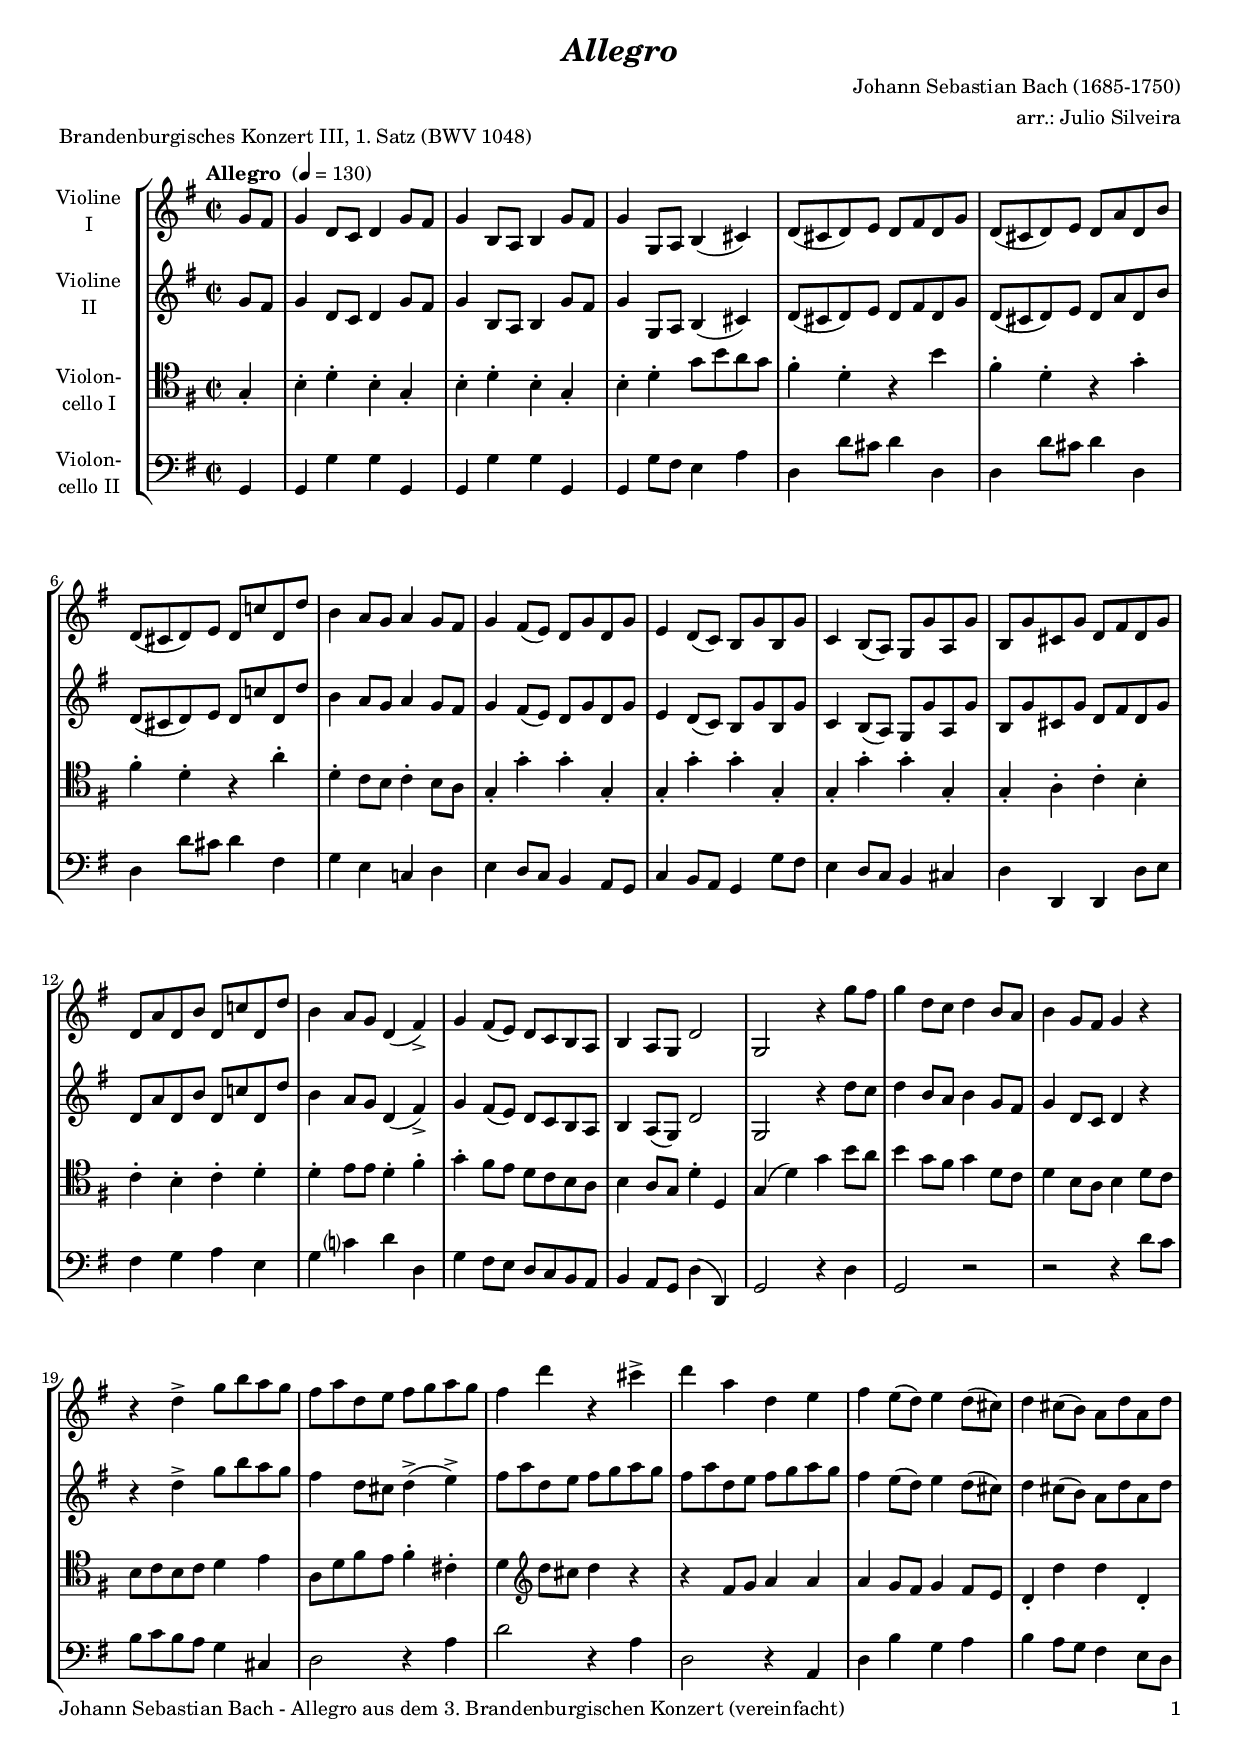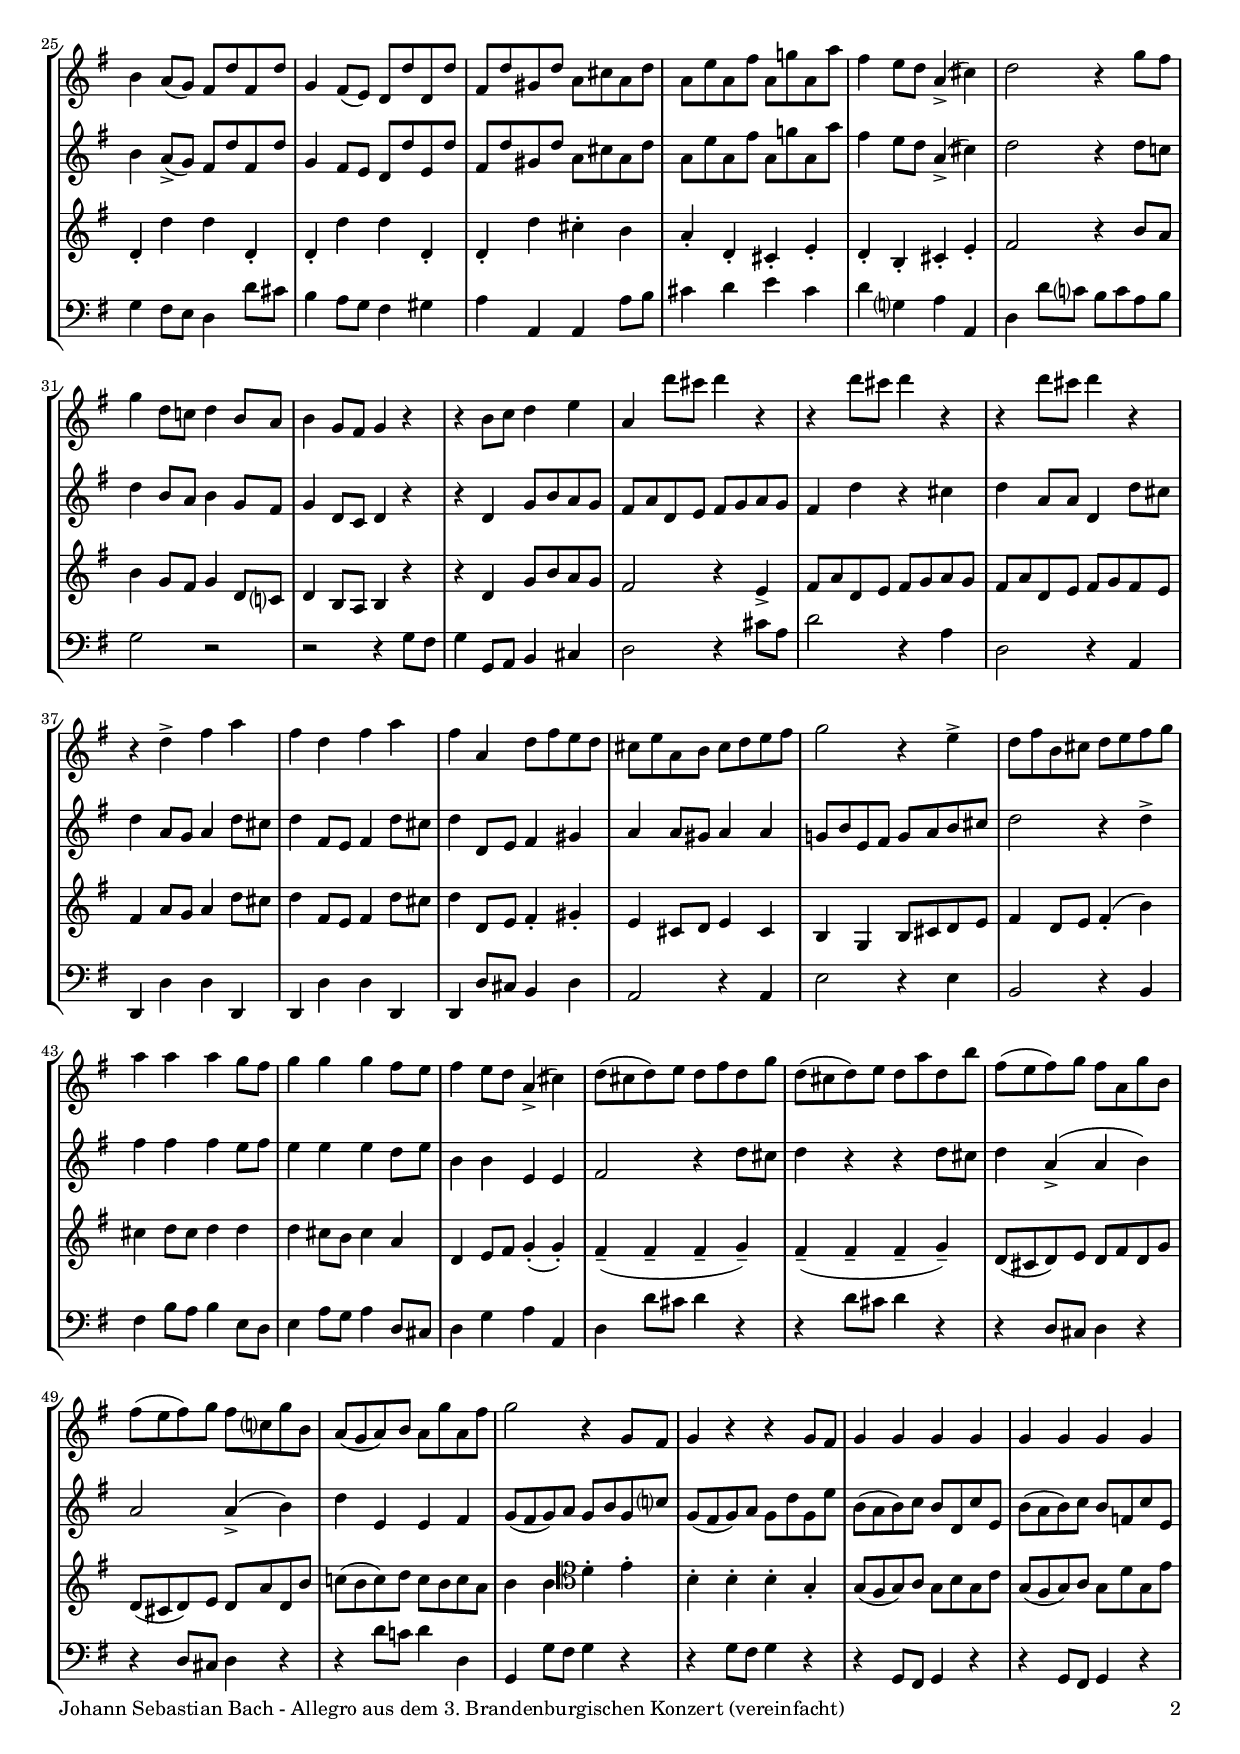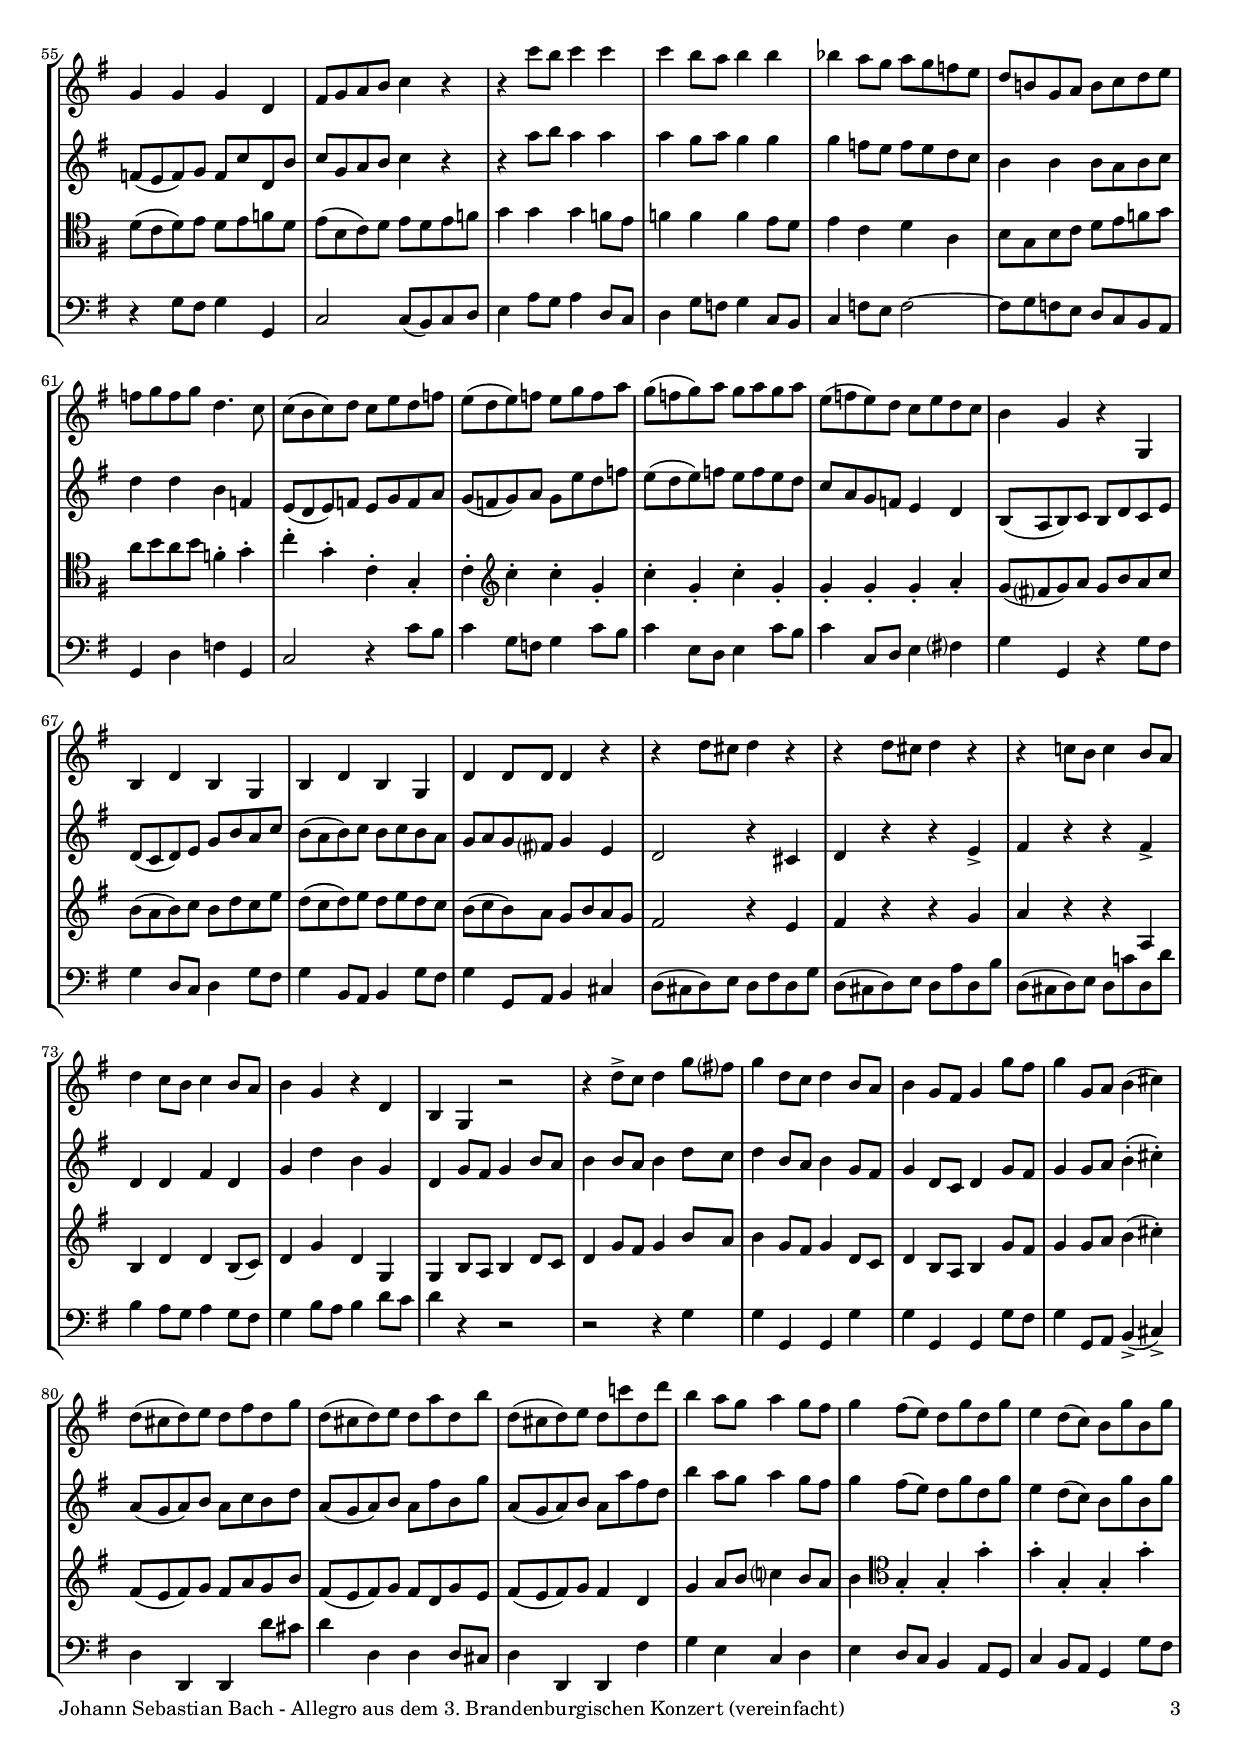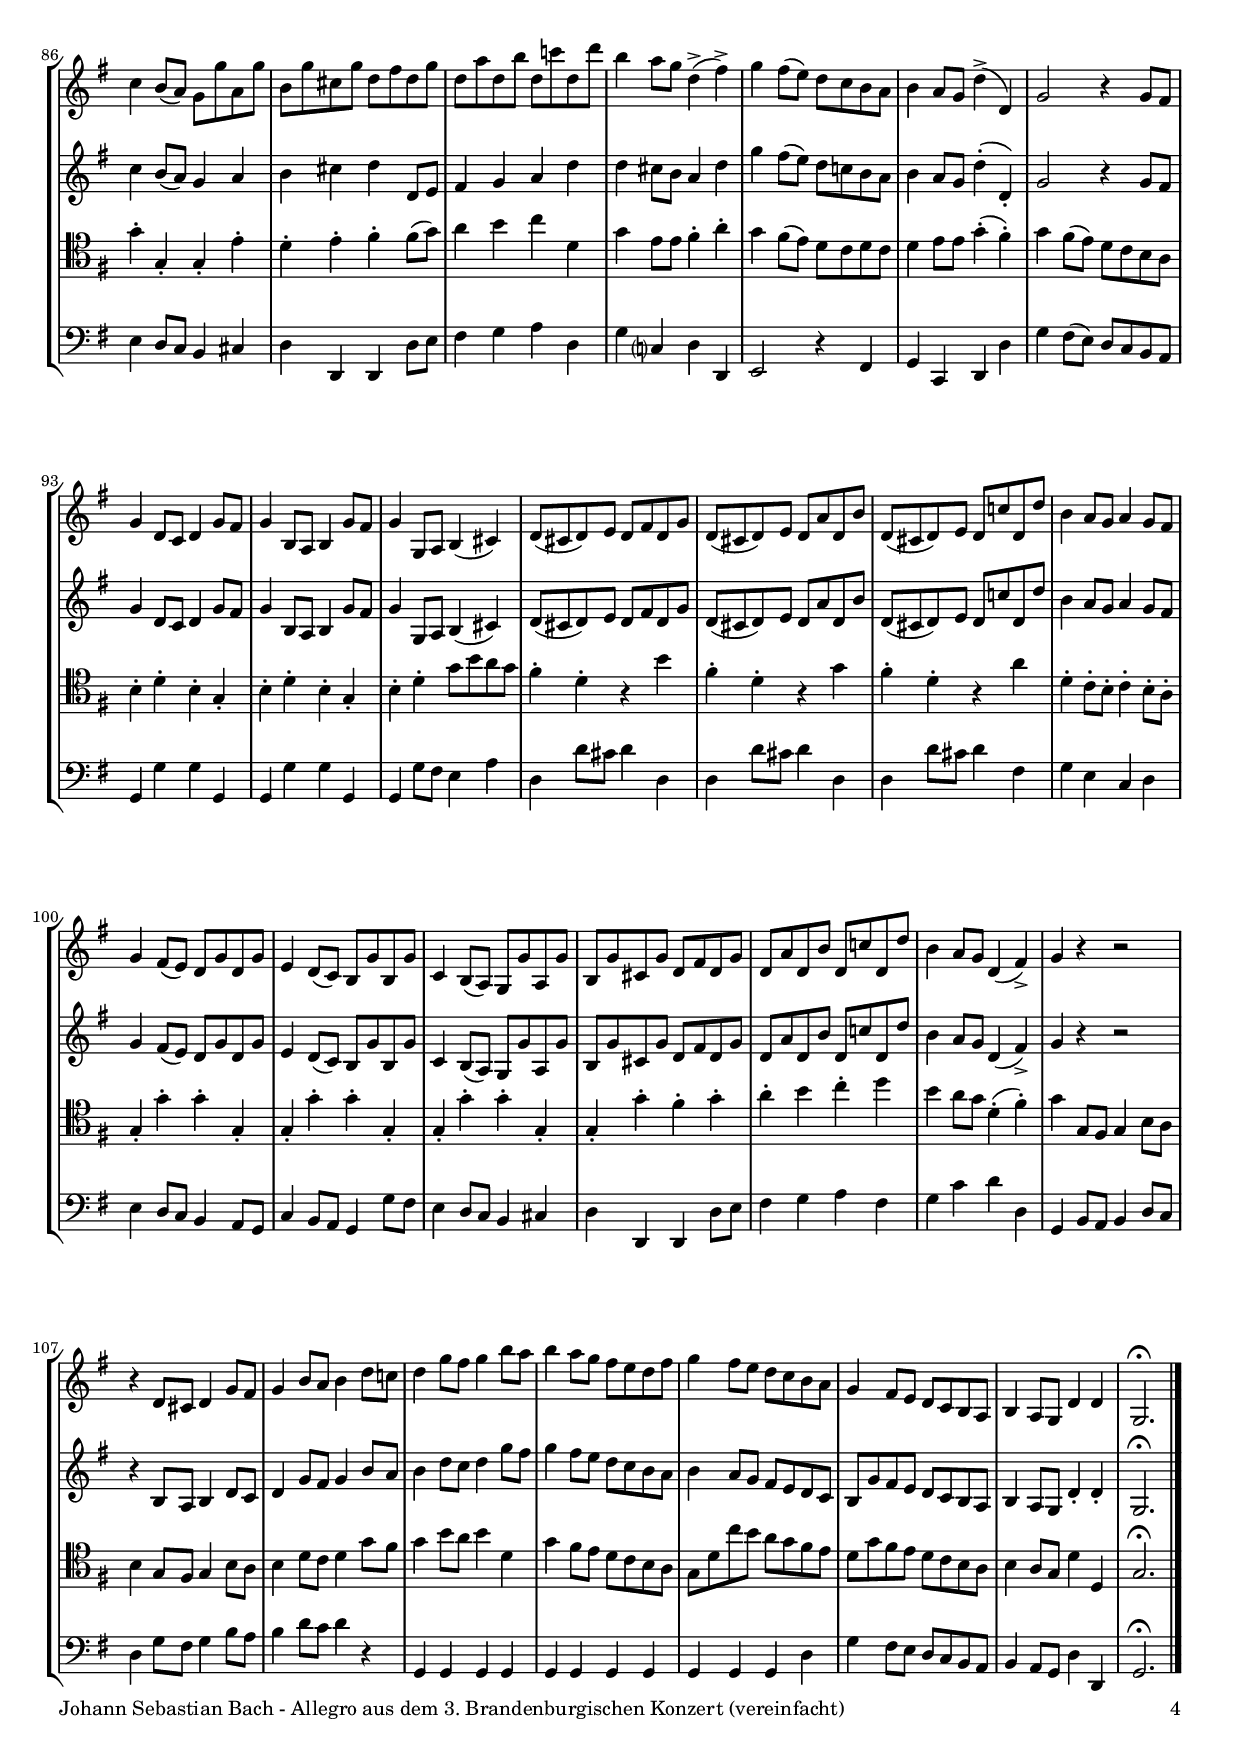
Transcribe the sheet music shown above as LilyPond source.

\version "2.24.1"
\include "deutsch.ly"

#(set-global-staff-size 17.25)

\header {
  title     = \markup \bold \italic "Allegro"
  composer  = "Johann Sebastian Bach (1685-1750)"
  arranger  = "arr.: Julio Silveira"
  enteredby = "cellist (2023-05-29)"
  piece     = "Brandenburgisches Konzert III, 1. Satz (BWV 1048)"
}

voiceconsts = {
  \key g \major
  \time 2/2
  \clef "treble"
%  \numericTimeSignature
  \compressEmptyMeasures
  % Set default beaming for all staves
%  \set Timing.beamExceptions = #'()
%  \set Timing.baseMoment     = #(ly:make-moment 1 4)
%  \set Timing.beatStructure  = #'(1 1 1)
  \tempo "Allegro " 4=130
}

mist = "string ensemble 1"
mivl = "violin"
miba = "cello"
mipz = "pizzicato strings"

dcaf = \mark \markup \box \italic "D.C. al Fine"
fine = \mark \markup \box \italic "Fine"

va = \relative c'' {
  \voiceconsts

  \partial 4 g8 fis
  g4 d8 c d4 g8 fis
  g4 h,8 a h4 g'8 fis
  g4 g,8 a h4( cis)
  d8( cis d) e d fis d g

  d( cis d) e d a' d, h'
  d,( cis d) e d c'! d, d'
  h4 a8 g a4 g8 fis
  g4 fis8( e) d g d g
  e4 d8( c) h g' h, g'

  c,4 h8( a) g g' a, g'
  h, g' cis, g' d fis d g
  d a' d, h' d, c'! d, d'
  h4 a8 g d4( fis)->
  g fis8( e) d c h a

  h4 a8 g d'2
  g, r4 g''8 fis
  g4 d8 c d4 h8 a
  h4 g8 fis g4 r
  r d'-> g8 h a g
  fis a d, e fis g a g

  fis4 d' r cis->
  d a d, e
  fis e8( d) e4 d8( cis)
  d4 cis8( h) a d a d
  h4 a8( g) fis d' fis, d'
  g,4 fis8( e) d d' d, d'

  fis, d' gis, d' a cis a d
  a e' a, fis' a, g'! a, a'
  fis4 e8 d a4(-> cis)
  d2 r4 g8 fis
  g4 d8 c! d4 h8 a
  h4 g8 fis g4 r

  r h8 c d4 e
  a, d'8 cis d4 r
  r d8 cis d4 r
  r d8 cis d4 r
  r d,-> fis a
  fis d fis a

  fis a, d8 fis e d
  cis e a, h cis d e fis
  g2 r4 e->
  d8 fis h, cis d e fis g
  a4 a a g8 fis
  g4 g g fis8 e

  fis4 e8 d a4(-> cis)
  d8( cis d) e d fis d g
  d( cis d) e d a' d, h'
  fis( e fis) g fis a, g' h,
  fis'( e fis) g fis c? g' h,

  a( g a) h a g' a, fis'
  g2 r4 g,8 fis
  g4 r r g8 fis
  g4 g g g
  g g g g
  g g g d
  fis8 g a h c4 r

  r c'8 h c4 c
  c h8 a h4 h
  b a8 g a g f e
  d h! g a h c d e
  f g f g d4. c8

  c( h c) d c e d f
  e( d e) f e g f a
  g( f g) a g a g a
  e( f e) d c e d c
  h4 g r g,

  h d h g
  h d h g
  d' d8 d d4 r
  r d'8 cis d4 r
  r d8 cis d4 r
  r c!8 h c4 h 8 a
  d4 c8 h c4 h8 a

  h4 g r d
  h g r2
  r4 d''8-> c d4 g8 fis?
  g4 d8 c d4 h8 a
  h4 g8 fis g4 g'8 fis
  g4 g,8 a h4( cis)

  d8( cis d) e d fis d g
  d( cis d) e d a' d, h'
  d,( cis d) e d c'! d, d'
  h4 a8 g a4 g8 fis
  g4 fis8( e) d g d g

  e4 d8( c) h g' h, g'
  c,4 h8( a) g g' a, g'
  h, g' cis, g' d fis d g
  d a' d, h' d, c'! d, d'
  h4 a8 g d4(-> fis)->

  g fis8( e) d c h a
  h4 a8 g d'4(-> d,)
  g2 r4 g8 fis
  g4 d8 c d4 g8 fis
  g4 h,8 a h4 g'8 fis
  g4 g,8 a h4( cis)
  d8( cis d) e d fis d g
  d( cis d) e d a' d, h'
  d,( cis d) e d c'! d, d'
  h4 a8 g a4 g8 fis
  g4 fis8( e) d g d g

  e4 d8( c) h g' h, g'
  c,4 h8( a) g g' a, g'
  h, g' cis, g' d fis d g
  d a' d, h' d, c'! d, d'
  h4 a8 g d4( fis)->
  g r r2

  r4 d8 cis d4 g8 fis
  g4 h8 a h4 d8 c!
  d4 g8 fis g4 h8 a
  h4 a8 g fis e d fis
  g4 fis8 e d c h a

  g4 fis8 e d c h a
  h4 a8 g d'4 d
  \partial 2. g,2.\fermata \bar "|."
}

vb = \relative c'' {
  \voiceconsts

  \partial 4 g8 fis
  g4 d8 c d4 g8 fis
  g4 h,8 a h4 g'8 fis
  g4 g,8 a h4( cis)
  d8( cis d) e d fis d g

  d( cis d) e d a' d, h'
  d,( cis d) e d c'! d, d'
  h4 a8 g a4 g8 fis
  g4 fis8( e) d g d g
  e4 d8( c) h g' h, g'

  c,4 h8( a) g g' a, g'
  h, g' cis, g' d fis d g
  d a' d, h' d, c'! d, d'
  h4 a8 g d4( fis)->
  g fis8( e) d c h a

  h4 a8( g) d'2
  g,2 r4 d''8 c
  d4 h8 a h4 g8 fis
  g4 d8 c d4 r
  r d'-> g8 h a g
  fis4 d8 cis d4(-> e)->

  fis8 a d, e fis g a g
  fis a d, e fis g a g
  fis4 e8( d) e4 d8( cis)
  d4 cis8( h) a d a d
  h4 a8(-> g) fis d' fis, d'

  g,4 fis8 e d d' e, d'
  fis, d' gis, d' a cis a d
  a e' a, fis' a, g'! a, a'
  fis4 e8 d a4(-> cis)
  d2 r4 d8 c!
  d4 h8 a h4 g8 fis

  g4 d8 c d4 r
  r d g8 h a g
  fis a d, e fis g a g
  fis4 d' r cis
  d a8 a d,4 d'8 cis
  d4 a8 g a4 d8 cis

  d4 fis,8 e fis4 d'8 cis
  d4 d,8 e fis4 gis
  a a8 gis a4 a
  g!8 h e, fis g a h cis
  d2 r4 d->
  fis fis fis e8 fis

  e4 e e d8 e
  h4 h e, e
  fis2 r4 d'8 cis
  d4 r r d8 cis
  d4 a(-> a h)
  a2 a4(-> h)
  d e, e fis

  g8( fis g) a g h g c?
  g( fis g) a g d' g, e'
  h( a h) c h d, c' e,
  h'( a h) c h f c' e,
  f( e f) g f c' d, h'

  c g a h c4 r
  r a'8 h a4 a
  a g8 a g4 g
  g f8 e f e d c
  h4 h h8 a h c
  d4 d h f

  e8( d e) f e g f a
  g( f g) a g e' d f
  e( d e) f e f e d
  c a g f e4 d
  h8( a h) c h d c e

  d( c d) e g h a c
  h( a h) c h c h a
  g a g fis? g4 e
  d2 r4 cis
  d r r e->
  fis r r fis->
  d d fis d

  g d' h g
  d g8 fis g4 h8 a
  h4 h8 a h4 d8 c
  d4 h8 a h4 g8 fis
  g4 d8 c d4 g8 fis
  g4 g8 a h4(-. cis)-.

  a8( g a) h a c h d
  a( g a) h a fis' h, g'
  a,( g a) h a a' fis d
  h'4 a8 g a4 g8 fis
  g4 fis8( e) d g d g

  e4 d8( c) h g' h, g'
  c,4 h8( a) g4 a
  h cis d d,8 e
  fis4 g a d
  d cis8 h a4 d
  g fis8( e) d c! h a

  h4 a8 g d'4(-. d,)-.
  g2 r4 g8 fis
  g4 d8 c d4 g8 fis
  g4 h,8 a h4 g'8 fis
  g4 g,8 a h4( cis)
  d8( cis d) e d fis d g

  d( cis d) e d a' d, h'
  d,( cis d) e d c'! d, d'
  h4 a8 g a4 g8 fis
  g4 fis8( e) d g d g
  e4 d8( c) h g' h, g'

  c,4 h8( a) g g' a, g'
  h, g' cis, g' d fis d g
  d a' d, h' d, c'! d, d'
  h4 a8 g d4( fis)->
  g r r2
  r4 h,8 a h4 d8 c

  d4 g8 fis g4 h8 a
  h4 d8 c d4 g8 fis
  g4 fis8 e d c h a
  h4 a8 g fis e d c
  h g' fis e d c h a
  h4 a8 g d'4-. d-.
  \partial 2. g,2.\fermata \bar "|."
}

vc = \relative c' {
  \voiceconsts
  \clef "tenor"
  
  \partial 4 g4-.
  h-. d-. h-. g-.
  h-. d-. h-. g-.
  h-. d-. g8 h a g
  fis4-. d-. r h'
  fis-. d-. r g-.
  fis-. d-. r a'-.

  d,-. c8 h c4-. h8 a
  g4-. g'-. g-. g,-.
  g-. g'-. g-. g,-.
  g-. g'-. g-. g,-.
  g-. a-. c-. h-.
  c-. h-. c-. d-.
  d-. e8 e d4-. fis-.

  g-. fis8 e d c h a
  h4 a8 g d'4-. d,
  g( d') g h8 a
  h4 g8 fis g4 d8 c
  d4 h8 a h4 d8 c
  h c h c d4 e

  a,8 d fis e fis4-. cis-.
  d \clef "treble" d'8 cis d4 r
  r fis,8 g a4 a
  a g8 fis g4 fis8 e
  d4-. d' d d,-.
  d-. d' d d,-.
  d-. d' d d,-.

  d-. d' cis-. h
  a-. d,-. cis-. e-.
  d-. h-. cis-. e-.
  fis2 r4 h8 a
  h4 g8 fis g4 d8 c?
  d4 h8 a h4 r
  r d g8 h a g

  fis2 r4 e->
  fis8 a d, e fis g a g
  fis a d, e fis g fis e
  fis4 a8 g a4 d8 cis
  d4 fis,8 e fis4 d'8 cis
  d4 d,8 e fis4-. gis-.

  e cis8 d e4 cis
  h g h8 cis d e
  fis4 d8 e fis4(-. h)
  cis d8 cis d4 d
  d cis8 h cis4 a
  d, e8 fis g4(-. g)-.
  fis(-- fis-- fis-- g)--

  fis(-- fis-- fis-- g)--
  d8( cis d) e d fis d g
  d( cis d) e d a' d, h'
  c!( h c) d c h c a
  h4 h \clef "tenor" d,-. e-.
  h-. h-. h-. g-.

  g8( fis g) a g h g c
  g( fis g) a g d' g, e'
  d( c d) e d e f d
  e( h c) d e d e f
  g4 g g f8 e

  f4 f f e8 d
  e4 c d a
  h8 g h c d e f g
  a h a h f4-. g-.
  c-. g-. c,-. g-.
  c-. \clef "treble" c'-. c-. g-.
  c-. g-. c-. g-.

  g-. g-. g-. a-.
  g8( fis? g) a g h a c
  h( a h) c h d c e
  d( c d) e d e d c
  h( c h) a g h a g
  fis2 r4 e

  fis r r g
  a r r a,
  h d d h8( c)
  d4 g d g,
  g h8 a h4 d8 c
  d4 g8 fis g4 h8 a
  h4 g8 fis g4 d8 c

  d4 h8 a h4 g'8 fis
  g4 g8 a h4( cis)-.
  fis,8( e fis) g fis a g h
  fis( e fis) g fis d g e
  fis( e fis) g fis4 d
  g a8 h c?4 h8 a

  h4 \clef "tenor" g,-. g-. g'-.
  g-. g,-. g-. g'-.
  g-. g,-. g-. e'-.
  d-. e-. fis-. fis8( g)
  a4 h c d,
  g e8 e fis4-. a-.
  g fis8( e) d c d c

  d4 e8 e g4(-. fis)-.
  g fis8( e) d c h a
  h4-. d-. h-. g-.
  h-. d-. h-. g-.
  h-. d-. g8 h a g
  fis4-. d-. r h'
  fis-. d-. r g

  fis-. d-. r a'
  d,-. c8-. h-. c4-. h8-. a-.
  g4-. g'-. g-. g,-.
  g-. g'-. g-. g,-.
  g-. g'-. g-. g,-.
  g-. g'-. fis-. g-.
  a-. h c-. d

  h a8 g d4(-. fis)-.
  g g,8 fis g4 h8 a
  h4 g8 fis g4 h8 a
  h4 d8 c d4 g8 fis
  g4 h8 a h4 d,
  g fis8 e d c h a

  g d' c' h a g fis e
  d g fis e d c h a
  h4 a8 g d'4 d,
  \partial 2. g2.\fermata \bar "|."
}

vd = \relative c {
  \voiceconsts
  \clef "bass"

  \partial 4 g4
  g g' g g,
  g g' g g,
  g g'8 fis e4 a
  d, d'8 cis d4 d,
  d d'8 cis d4 d,

  d d'8 cis d4 fis,
  g e c! d
  e d8 c h4 a8 g
  c4 h8 a g4 g'8 fis
  e4 d8 c h4 cis
  d d, d d'8 e

  fis4 g a e
  g c? d d,
  g fis8 e d c h a
  h4 a8 g d'4( d,)
  g2 r4 d'
  g,2 r
  r r4 d''8 c

  h c h a g4 cis,
  d2 r4 a'
  d2 r4 a
  d,2 r4 a
  d h' g a
  h a8 g fis4 e8 d
  g4 fis8 e d4 d'8 cis

  h4 a8 g fis4 gis
  a a, a a'8 h
  cis4 d e cis
  d g,? a a,
  d d'8 c? h c a h
  g2 r
  r r4 g8 fis

  g4 g,8 a h4 cis
  d2 r4 cis'8 a
  d2 r4 a
  d,2 r4 a
  d, d' d d,
  d d' d d,
  d d'8 cis h4 d
  a2 r4 a

  e'2 r4 e
  h2 r4 h
  fis' h8 a h4 e,8 d
  e4 a8 g a4 d,8 cis
  d4 g a a,
  d d'8 cis d4 r
  r d8 cis d4 r

  r d,8 cis d4 r
  r d8 cis d4 r
  r d'8 c! d4 d,
  g, g'8 fis g4 r
  r g8 fis g4 r
  r g,8 fis g4 r
  r g8 fis g4 r

  r g'8 fis g4 g,
  c2 c8( h) c d
  e4 a8 g a4 d,8 c
  d4 g8 f g4 c,8 h
  c4 f8 e f2~
  f8 g f e d c h a

  g4 d' f g,
  c2 r4 c'8 h
  c4 g8 f g4 c8 h
  c4 e,8 d e4 c'8 h
  c4 c,8 d e4 fis?
  g g, r4 g'8 fis

  g4 d8 c d4 g8 fis
  g4 h,8 a h4 g'8 fis
  g4 g,8 a h4 cis
  d8( cis d) e d fis d g
  d( cis d) e d a' d, h'

  d,( cis d) e d c'! d, d'
  h4 a8 g a4 g8 fis
  g4 h8 a h4 d8 c
  d4 r r2
  r r4 g,
  g g, g g'
  g g, g g'8 fis

  g4 g,8 a h4(-> cis)->
  d d, d d''8 cis
  d4 d, d d8 cis
  d4 d, d fis'
  g e c d
  e d8 c h4 a8 g

  c4 h8 a g4 g'8 fis
  e4 d8 c h4 cis
  d d, d d'8 e
  fis4 g a d,
  g c,? d d,
  e2 r4 fis
  g c, d d'

  g fis8( e) d c h a
  g4 g' g g,
  g g' g g,
  g g'8 fis e4 a
  d, d'8 cis d4 d,
  d d'8 cis d4 d,

  d d'8 cis d4 fis,
  g e c d
  e d8 c h4 a8 g
  c4 h8 a g4 g'8 fis
  e4 d8 c h4 cis
  d d, d d'8 e

  fis4 g a fis
  g c d d,
  g, h8 a h4 d8 c
  d4 g8 fis g4 h8 a
  h4 d8 c d4 r
  g,, g g g
  g g g g

  g g g d'
  g fis8 e d c h a
  h4 a8 g d'4 d,
  \partial 2. g2.\fermata \bar "|."
}


music = \new StaffGroup <<
      \new Staff {
	\set Staff.midiInstrument = \mivl
	\set Staff.instrumentName = \markup \center-column { "Violine" "I" }
	\transpose g g { \va }
      }

      \new Staff {
	\set Staff.midiInstrument = \mivl
	\set Staff.instrumentName = \markup \center-column { "Violine" "II" }
	\transpose g g { \vb }
      }

      \new Staff {
	\set Staff.midiInstrument = \miba
	\set Staff.instrumentName = \markup \center-column { "Violon-" "cello I" }
	\transpose g g { \vc }
      }

      \new Staff {
	\set Staff.midiInstrument = \miba
	\set Staff.instrumentName = \markup \center-column { "Violon-" "cello II" }
	\transpose g g { \vd }
      }
>>

\book {
   \paper {
    print-page-number = ##t
    print-first-page-number = ##t
    ragged-last-bottom = ##f
    oddHeaderMarkup = \markup \null
    evenHeaderMarkup = \markup \null
    oddFooterMarkup = \markup {
      \fill-line {
        \if \should-print-page-number
        "Johann Sebastian Bach - Allegro aus dem 3. Brandenburgischen Konzert (vereinfacht)" \fromproperty #'page:page-number-string
      }
    }
    evenFooterMarkup = \oddFooterMarkup
  } \score {
    \music
    \layout {}
  }

  \score {
    \unfoldRepeats \music

    \midi {
      \context {
        \Score
      }
    }
  }
}
